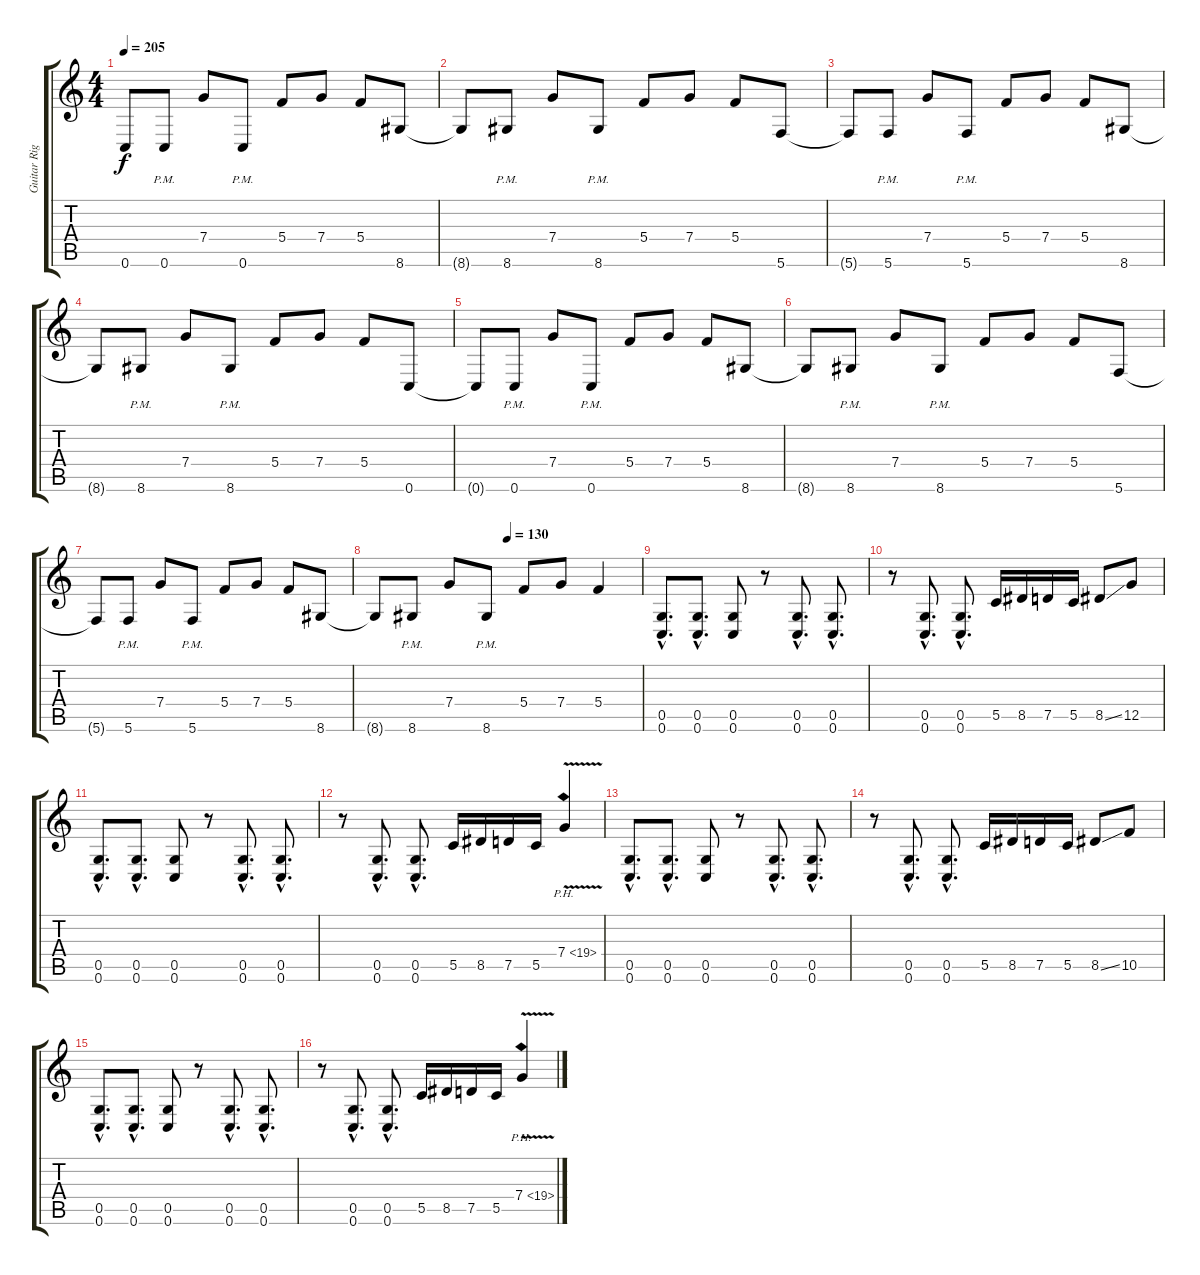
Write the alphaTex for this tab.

\track ("Guitar Right" "Guitar Rig") {instrument overdrivenguitar}
\staff {score tabs}
\tuning (D4 A3 F3 C3 G2 C2) {hide}
\ts (4 4)
\tempo 205
\clef g2
\ks c
0.6{t}.8{dy f} 0.6{pm}.8 7.4.8 0.6{pm}.8 5.4.8 7.4.8 5.4.8 8.6.8 |
8.6{t}.8 8.6{pm}.8 7.4.8 8.6{pm}.8 5.4.8 7.4.8 5.4.8 5.6.8 |
5.6{t}.8 5.6{pm}.8 7.4.8 5.6{pm}.8 5.4.8 7.4.8 5.4.8 8.6.8 |
8.6{t}.8 8.6{pm}.8 7.4.8 8.6{pm}.8 5.4.8 7.4.8 5.4.8 0.6.8 |
0.6{t}.8 0.6{pm}.8 7.4.8 0.6{pm}.8 5.4.8 7.4.8 5.4.8 8.6.8 |
8.6{t}.8 8.6{pm}.8 7.4.8 8.6{pm}.8 5.4.8 7.4.8 5.4.8 5.6.8 |
5.6{t}.8 5.6{pm}.8 7.4.8 5.6{pm}.8 5.4.8 7.4.8 5.4.8 8.6.8 |
\tempo (130 0.5)
8.6{t}.8 8.6{pm}.8 7.4.8 8.6{pm}.8 5.4.8 7.4.8 5.4.4 |
(0.5{hac} 0.6{hac}).8{d} (0.5{hac} 0.6{hac}).8{d} (0.5 0.6).8 r.8 (0.5{hac} 0.6{hac}).8{d} (0.5{hac} 0.6{hac}).8{d} |
r.8 (0.5{hac} 0.6{hac}).8{d} (0.5{hac} 0.6{hac}).8{d} 5.5.16 8.5.16 7.5.16 5.5.16 8.5{ss}.8 12.5.8 |
(0.5{hac} 0.6{hac}).8{d} (0.5{hac} 0.6{hac}).8{d} (0.5 0.6).8 r.8 (0.5{hac} 0.6{hac}).8{d} (0.5{hac} 0.6{hac}).8{d} |
r.8 (0.5{hac} 0.6{hac}).8{d} (0.5{hac} 0.6{hac}).8{d} 5.5.16 8.5.16 7.5.16 5.5.16 7.4{ph 12 v}.4{instrument guitarharmonics} |
(0.5{hac} 0.6{hac}).8{d instrument overdrivenguitar} (0.5{hac} 0.6{hac}).8{d} (0.5 0.6).8 r.8 (0.5{hac} 0.6{hac}).8{d} (0.5{hac} 0.6{hac}).8{d} |
r.8 (0.5{hac} 0.6{hac}).8{d} (0.5{hac} 0.6{hac}).8{d} 5.5.16 8.5.16 7.5.16 5.5.16 8.5{ss}.8 10.5.8 |
(0.5{hac} 0.6{hac}).8{d} (0.5{hac} 0.6{hac}).8{d} (0.5 0.6).8 r.8 (0.5{hac} 0.6{hac}).8{d} (0.5{hac} 0.6{hac}).8{d} |
r.8 (0.5{hac} 0.6{hac}).8{d} (0.5{hac} 0.6{hac}).8{d} 5.5.16 8.5.16 7.5.16 5.5.16 7.4{ph 12 v}.4{instrument guitarharmonics}
